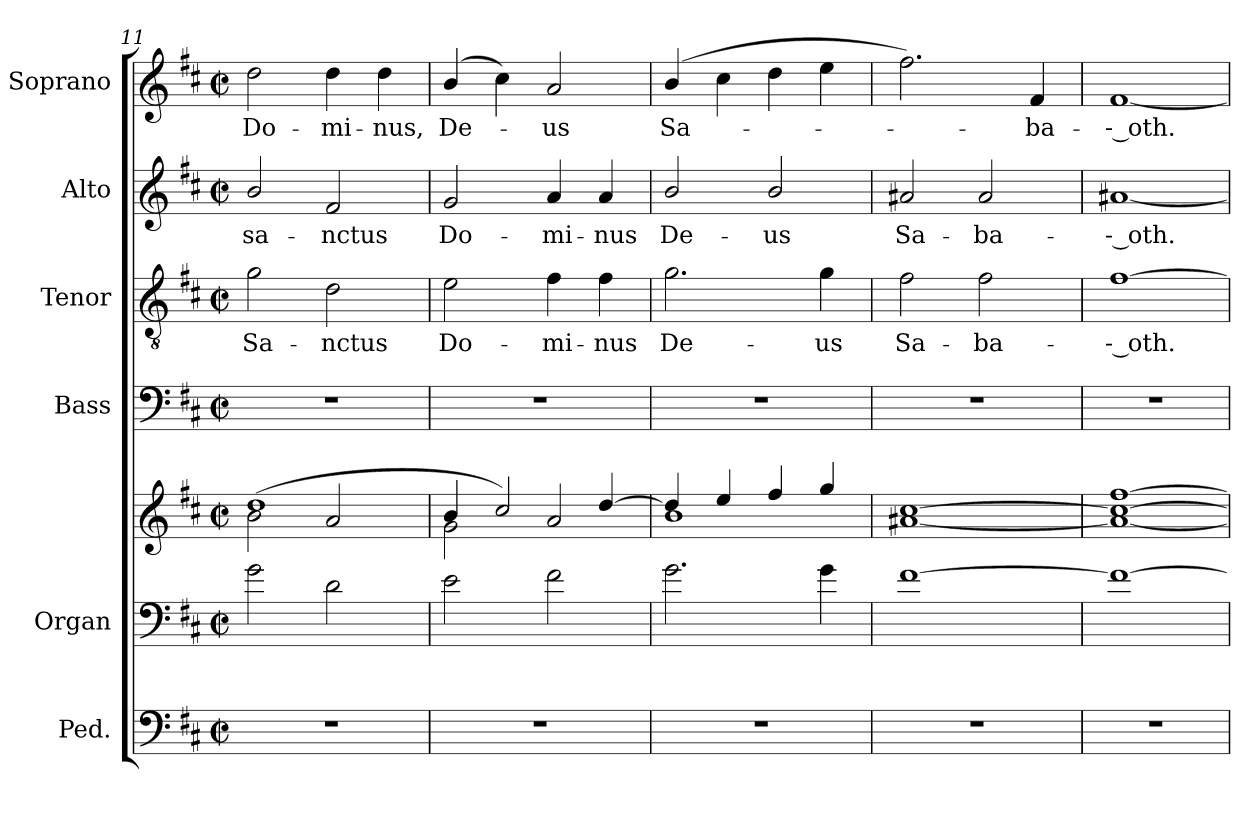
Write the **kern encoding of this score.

**kern	**kern	**kern	**kern	**kern	**text	**kern	**text	**kern	**text
*part6	*part5	*part5	*part4	*part3	*part3	*part2	*part2	*part1	*part1
*staff7	*staff6	*staff5	*staff4	*staff3	*staff3	*staff2	*staff2	*staff1	*staff1
*I"Ped.	*I"Organ	*	*I"Bass	*I"Tenor	*	*I"Alto	*	*I"Soprano	*
*	*I'Org.	*	*I'B.	*I'T.	*	*I'A.	*	*I'S.	*
*clefF4	*clefF4	*clefG2	*clefF4	*clefGv2	*	*clefG2	*	*clefG2	*
*	*	*	*	*ITrd7c12	*	*	*	*	*
*k[f#c#]	*k[f#c#]	*k[f#c#]	*k[f#c#]	*k[f#c#]	*	*k[f#c#]	*	*k[f#c#]	*
*D:	*D:	*D:	*D:	*D:	*	*D:	*	*D:	*
*M2/2	*M2/2	*M2/2	*M2/2	*M2/2	*	*M2/2	*	*M2/2	*
*met(c|)	*met(c|)	*met(c|)	*met(c|)	*met(c|)	*	*met(c|)	*	*met(c|)	*
=11	=11	=11	=11	=11	=11	=11	=11	=11	=11
*	*	*^	*	*	*	*	*	*	*
!	!	!	!	!	!	!LO:LY:b:color=#000000	!	!	!	!
!	!	!	!	!	!	!	!	!LO:LY:b:color=#000000	!	!
!	!	!	!	!	!	!	!	!	!	!LO:LY:b:color=#000000
1r	2gi\	(1ddi	2bi\	1r	2Gi\	Sa-	2bi/	sa-	2ddi\	Do-
!	!	!	!	!	!	!LO:LY:b:color=#000000	!	!	!	!
!	!	!	!	!	!	!	!	!LO:LY:b:color=#000000	!	!
!	!	!	!	!	!	!	!	!	!	!LO:LY:b:color=#000000
.	2di\	.	2ai/	.	2Di\	-nctus	2f#i/	-nctus	4ddi\	-mi-
!	!	!	!	!	!	!	!	!	!	!LO:LY:b:color=#000000
.	.	.	.	.	.	.	.	.	4ddi\	-nus,
=12	=12	=12	=12	=12	=12	=12	=12	=12	=12	=12
!	!	!	!	!	!	!LO:LY:b:color=#000000	!	!	!	!
!	!	!	!	!	!	!	!	!LO:LY:b:color=#000000	!	!
!	!	!	!	!	!	!	!	!	!	!LO:LY:b:color=#000000
1r	2ei\	4bi/	2gi\	1r	2Ei\	Do-	2gi/	Do-	(4bi/	De-
.	.	2cc#i/)	.	.	.	.	.	.	4cc#i\)	.
!	!	!	!	!	!	!LO:LY:b:color=#000000	!	!	!	!
!	!	!	!	!	!	!	!	!LO:LY:b:color=#000000	!	!
!	!	!	!	!	!	!	!	!	!	!LO:LY:b:color=#000000
.	2f#i\	.	2ai/	.	4F#i\	-mi-	4ai/	-mi-	2ai/	-us
!	!	!	!	!	!	!LO:LY:b:color=#000000	!	!	!	!
!	!	!	!	!	!	!	!	!LO:LY:b:color=#000000	!	!
.	.	[4ddi/	.	.	4F#i\	-nus	4ai/	-nus	.	.
=13	=13	=13	=13	=13	=13	=13	=13	=13	=13	=13
!	!	!	!	!	!	!LO:LY:b:color=#000000	!	!	!	!
!	!	!	!	!	!	!	!	!LO:LY:b:color=#000000	!	!
!	!	!	!	!	!	!	!	!	!	!LO:LY:b:color=#000000
1r	2.gi\	4ddi/]	1bi	1r	2.Gi\	De-	2bi/	De-	(4bi/	Sa-
.	.	4eei/	.	.	.	.	.	.	4cc#i\	.
!	!	!	!	!	!	!	!	!LO:LY:b:color=#000000	!	!
.	.	4ff#i/	.	.	.	.	2bi/	-us	4ddi\	.
!	!	!	!	!	!	!LO:LY:b:color=#000000	!	!	!	!
.	4gi\	4ggi/	.	.	4Gi\	-us	.	.	4eei\	.
*	*	*v	*v	*	*	*	*	*	*	*
=14	=14	=14	=14	=14	=14	=14	=14	=14	=14
!	!	!	!	!	!LO:LY:b:color=#000000	!	!	!	!
!	!	!	!	!	!	!	!LO:LY:b:color=#000000	!	!
1r	[1f#i	[1a#Xi [1cc#i	1r	2F#i\	Sa-	2a#Xi/	Sa-	2.ff#i\)	.
!	!	!	!	!	!LO:LY:b:color=#000000	!	!	!	!
!	!	!	!	!	!	!	!LO:LY:b:color=#000000	!	!
.	.	.	.	2F#i\	-ba-	2a#i/	-ba-	.	.
!	!	!	!	!	!	!	!	!	!LO:LY:b:color=#000000
.	.	.	.	.	.	.	.	4f#i/	-ba-
!!LO:PB:g=z
=15	=15	=15	=15	=15	=15	=15	=15	=15	=15
!	!	!	!	!	!LO:LY:b:color=#000000	!	!	!	!
!	!	!	!	!	!	!	!LO:LY:b:color=#000000	!	!
!	!	!	!	!	!	!	!	!	!LO:LY:b:color=#000000
1r	1f#i_	1a#i_ 1cc#i_ [1ff#i	1r	[1F#i	-- oth.	[1a#Xi	-- oth.	[1f#i	-- oth.
=	=	=	=	=	=	=	=	=	=
*-	*-	*-	*-	*-	*-	*-	*-	*-	*-
